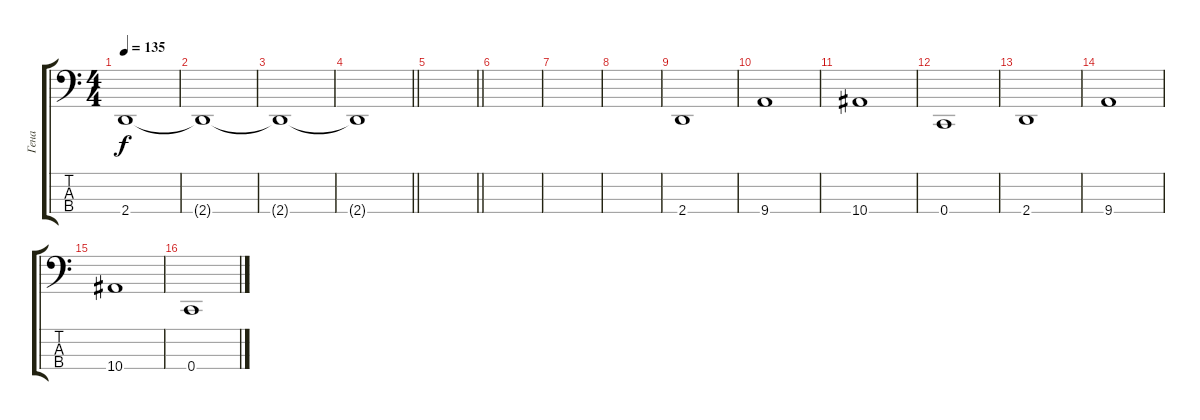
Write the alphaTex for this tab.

\track ("Гена" "Гена") {instrument electricbasspick}
\staff {score tabs}
\tuning (F2 C2 G1 C1) {hide}
\ts (4 4)
\tempo 135
\clef f4
\ks c
2.4.1{dy f} |
2.4{t}.1 |
2.4{t}.1 |
\barLineRight lightlight
2.4{t}.1 |
\barLineRight lightlight
|
|
|
|
2.4.1 |
9.4.1 |
10.4.1 |
0.4.1 |
2.4.1 |
9.4.1 |
10.4.1 |
0.4.1
